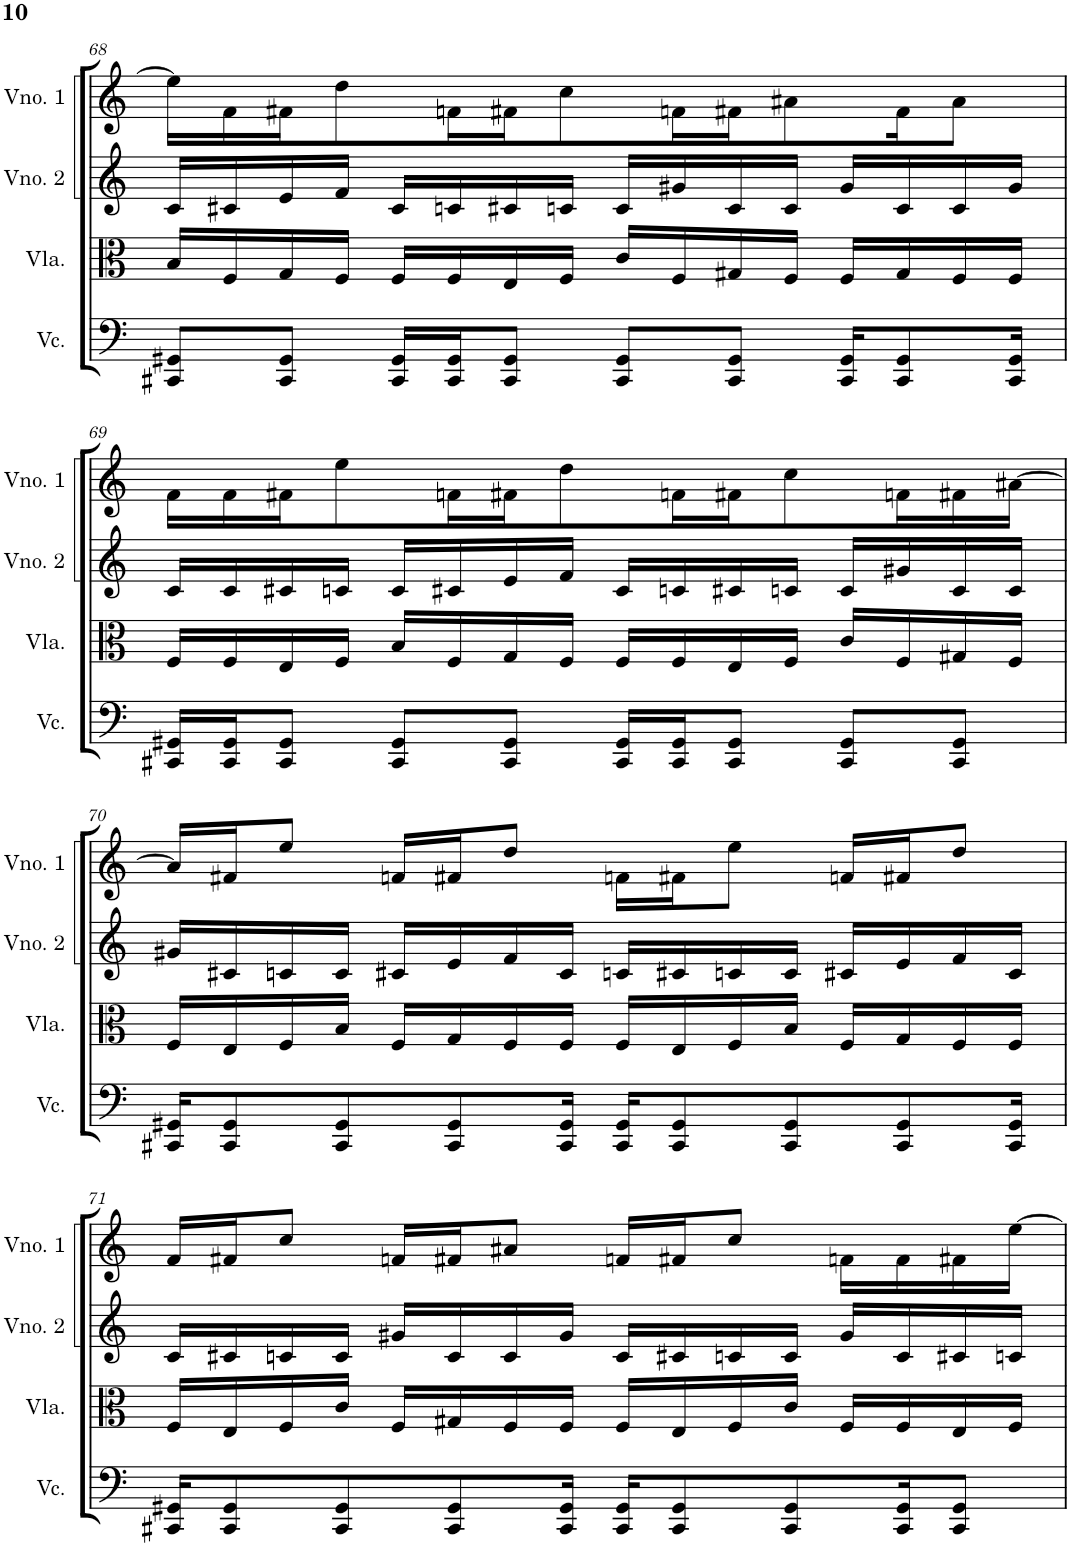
**kern	**kern	**kern	**kern
*part4	*part3	*part2	*part1
*staff4	*staff3	*staff2	*staff1
*I"Violoncelo	*I"Viola	*I"Violino 2	*I"Violino 1
*I'Vc.	*I'Vla.	*I'Vno. 2	*I'Vno. 1
!!LO:PB:g=z
*clefF4	*clefC3	*clefG2	*clefG2
*k[]	*k[]	*k[]	*k[]
*M4/4	*M4/4	*M4/4	*M4/4
=68	=68	=68	=68
8CC#X/ 8GG#X/L	16B/LL	16c/LL	16ee\LL]
.	16F/	16c#X/	16f\
8CC#/ 8GG#/J	16G/	16e/	16f#X\J
.	16F/JJ	16f/JJ	8dd\
16CC#/ 16GG#/LL	16F/LL	16c#/LL	.
16CC#/ 16GG#/J	16F/	16cn/	16fn\L
8CC#/ 8GG#/J	16E/	16c#X/	16f#X\J
.	16F/JJ	16cn/JJ	8cc\
8CC#/ 8GG#/L	16c/LL	16c/LL	.
.	16F/	16g#X/	16fn\L
8CC#/ 8GG#/J	16G#X/	16c/	16f#X\J
.	16F/JJ	16c/JJ	8a#X\
16CC#/ 16GG#/KL	16F/LL	16g#/LL	.
8CC#/ 8GG#/	16G#/	16c/	16f#\K
.	16F/	16c/	8a#\J
16CC#/ 16GG#/Jk	16F/JJ	16g#/JJ	.
!!LO:LB:g=z
=69	=69	=69	=69
16CC#X/ 16GG#X/LL	16F/LL	16c/LL	16f\LL
16CC#/ 16GG#/J	16F/	16c/	16f\
8CC#/ 8GG#/J	16E/	16c#X/	16f#X\J
.	16F/JJ	16cn/JJ	8ee\
8CC#/ 8GG#/L	16B/LL	16c/LL	.
.	16F/	16c#X/	16fn\L
8CC#/ 8GG#/J	16G/	16e/	16f#X\J
.	16F/JJ	16f/JJ	8dd\
16CC#/ 16GG#/LL	16F/LL	16c#/LL	.
16CC#/ 16GG#/J	16F/	16cn/	16fn\L
8CC#/ 8GG#/J	16E/	16c#X/	16f#X\J
.	16F/JJ	16cn/JJ	8cc\
8CC#/ 8GG#/L	16c/LL	16c/LL	.
.	16F/	16g#X/	16fn\L
8CC#/ 8GG#/J	16G#X/	16c/	16f#X\
.	16F/JJ	16c/JJ	[16a#X\JJ
!!LO:LB:g=z
=70	=70	=70	=70
16CC#X/ 16GG#X/KL	16F/LL	16g#X/LL	16a#/LL]
8CC#/ 8GG#/	16E/	16c#X/	16f#X/J
.	16F/	16cn/	8ee/J
8CC#/ 8GG#/	16B/JJ	16c/JJ	.
.	16F/LL	16c#X/LL	16fn/LL
8CC#/ 8GG#/	16G/	16e/	16f#X/J
.	16F/	16f/	8dd/J
16CC#/ 16GG#/Jk	16F/JJ	16c#/JJ	.
16CC#/ 16GG#/KL	16F/LL	16cn/LL	16fn\LL
8CC#/ 8GG#/	16E/	16c#X/	16f#X\J
.	16F/	16cn/	8ee\J
8CC#/ 8GG#/	16B/JJ	16c/JJ	.
.	16F/LL	16c#X/LL	16fn/LL
8CC#/ 8GG#/	16G/	16e/	16f#X/J
.	16F/	16f/	8dd/J
16CC#/ 16GG#/Jk	16F/JJ	16c#/JJ	.
!!LO:LB:g=z
=71	=71	=71	=71
16CC#X/ 16GG#X/KL	16F/LL	16c/LL	16f/LL
8CC#/ 8GG#/	16E/	16c#X/	16f#X/J
.	16F/	16cn/	8cc/J
8CC#/ 8GG#/	16c/JJ	16c/JJ	.
.	16F/LL	16g#X/LL	16fn/LL
8CC#/ 8GG#/	16G#X/	16c/	16f#X/J
.	16F/	16c/	8a#X/J
16CC#/ 16GG#/Jk	16F/JJ	16g#/JJ	.
16CC#/ 16GG#/KL	16F/LL	16c/LL	16fn/LL
8CC#/ 8GG#/	16E/	16c#X/	16f#X/J
.	16F/	16cn/	8cc/J
8CC#/ 8GG#/	16c/JJ	16c/JJ	.
.	16F/LL	16g#/LL	16fn\LL
16CC#/ 16GG#/K	16F/	16c/	16f\
8CC#/ 8GG#/J	16E/	16c#X/	16f#X\
.	16F/JJ	16cn/JJ	[16ee\JJ
=	=	=	=
*-	*-	*-	*-
